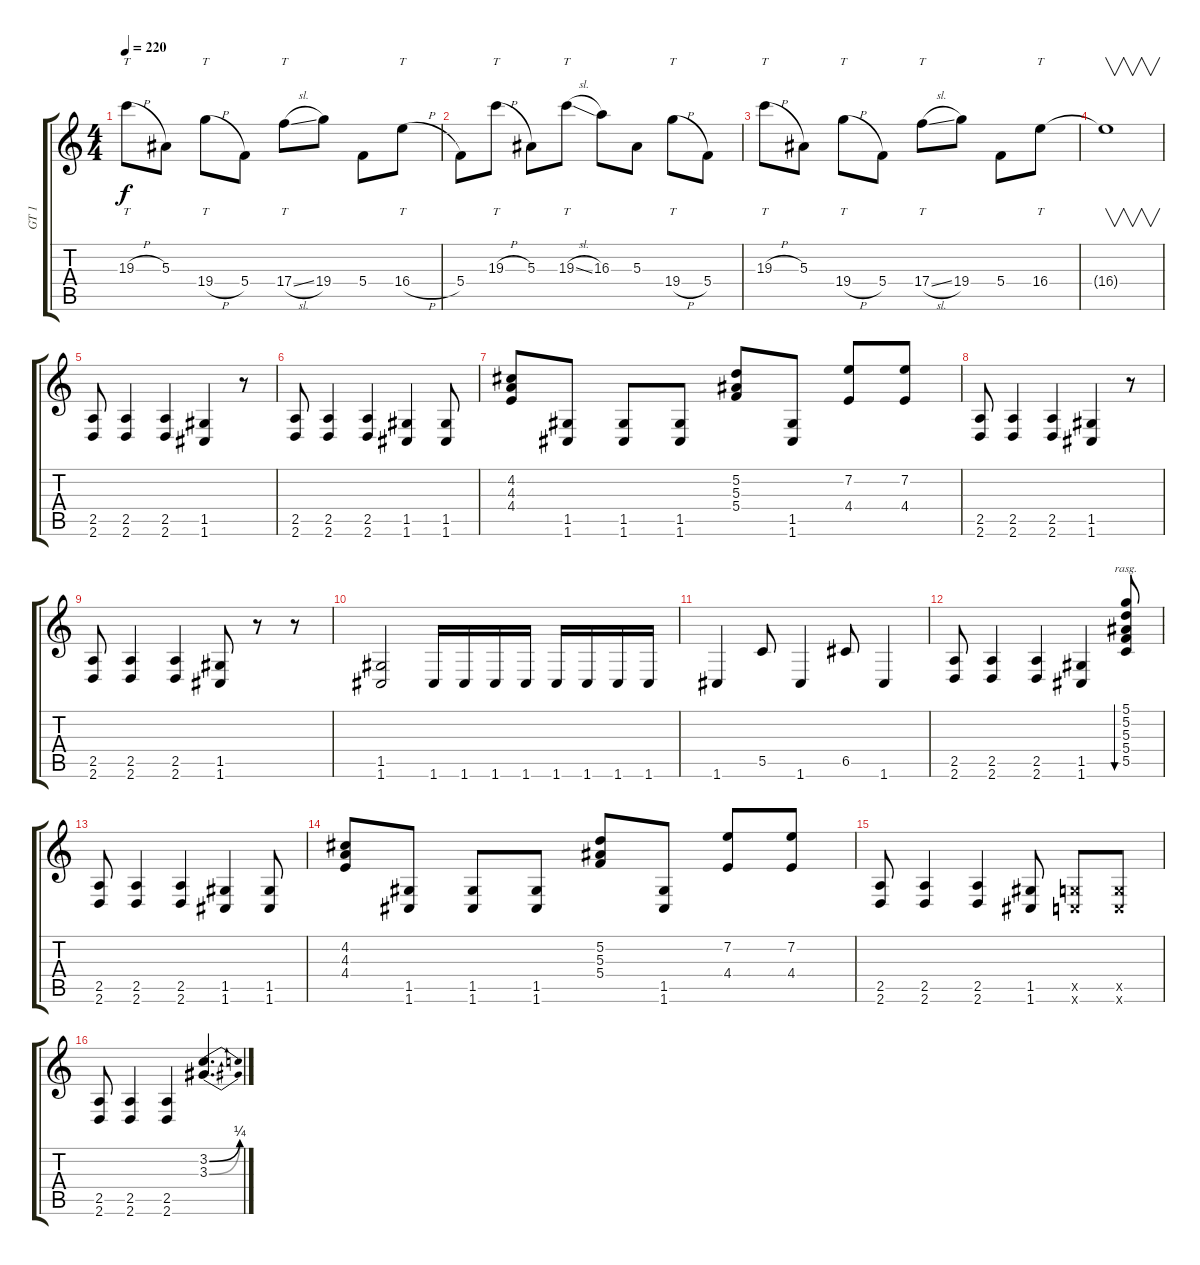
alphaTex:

\track ("GT 1" "GT 1") {solo instrument distortionguitar}
\staff {score tabs}
\tuning (D4 A3 F3 C3 G2 C2) {hide}
\ts (4 4)
\tempo 220
\clef g2
\ks c
19.3{h}.8{tt dy f} 5.3.8 19.4{h}.8{tt} 5.4.8 17.4{sl}.8{tt} 19.4.8 5.4.8 16.4{h}.8{tt} |
5.4.8 19.3{h}.8{tt} 5.3.8 19.3{sl}.8{tt} 16.3.8 5.3.8 19.4{h}.8{tt} 5.4.8 |
19.3{h}.8{tt} 5.3.8 19.4{h}.8{tt} 5.4.8 17.4{sl}.8{tt} 19.4.8 5.4.8 16.4.8{tt} |
16.4{t}.1{v} |
(2.5 2.6).8 (2.5 2.6).4 (2.5 2.6).4 (1.5 1.6).4 r.8 |
(2.5 2.6).8 (2.5 2.6).4 (2.5 2.6).4 (1.5 1.6).4 (1.5 1.6).8 |
(4.2 4.3 4.4).8 (1.5 1.6).8 (1.5 1.6).8 (1.5 1.6).8 (5.2 5.3 5.4).8 (1.5 1.6).8 (7.2 4.4).8 (7.2 4.4).8 |
(2.5 2.6).8 (2.5 2.6).4 (2.5 2.6).4 (1.5 1.6).4 r.8 |
(2.5 2.6).8 (2.5 2.6).4 (2.5 2.6).4 (1.5 1.6).8 r.8 r.8 |
(1.5 1.6).2 1.6.16 1.6.16 1.6.16 1.6.16 1.6.16 1.6.16 1.6.16 1.6.16 |
1.6.4 5.5.8 1.6.4 6.5.8 1.6.4 |
(2.5 2.6).8 (2.5 2.6).4 (2.5 2.6).4 (1.5 1.6).4 (5.1 5.2 5.3 5.4 5.5).8{bu 240 rasg ii} |
(2.5 2.6).8 (2.5 2.6).4 (2.5 2.6).4 (1.5 1.6).4 (1.5 1.6).8 |
(4.2 4.3 4.4).8 (1.5 1.6).8 (1.5 1.6).8 (1.5 1.6).8 (5.2 5.3 5.4).8 (1.5 1.6).8 (7.2 4.4).8 (7.2 4.4).8 |
(2.5 2.6).8 (2.5 2.6).4 (2.5 2.6).4 (1.5 1.6).8 (0.5{x} 0.6{x}).8 (0.5{x} 0.6{x}).8 |
(2.5 2.6).8 (2.5 2.6).4 (2.5 2.6).4 (3.2{be (bend 0 0 60 1)} 3.3{be (bend 0 0 60 1)}).4{d}
